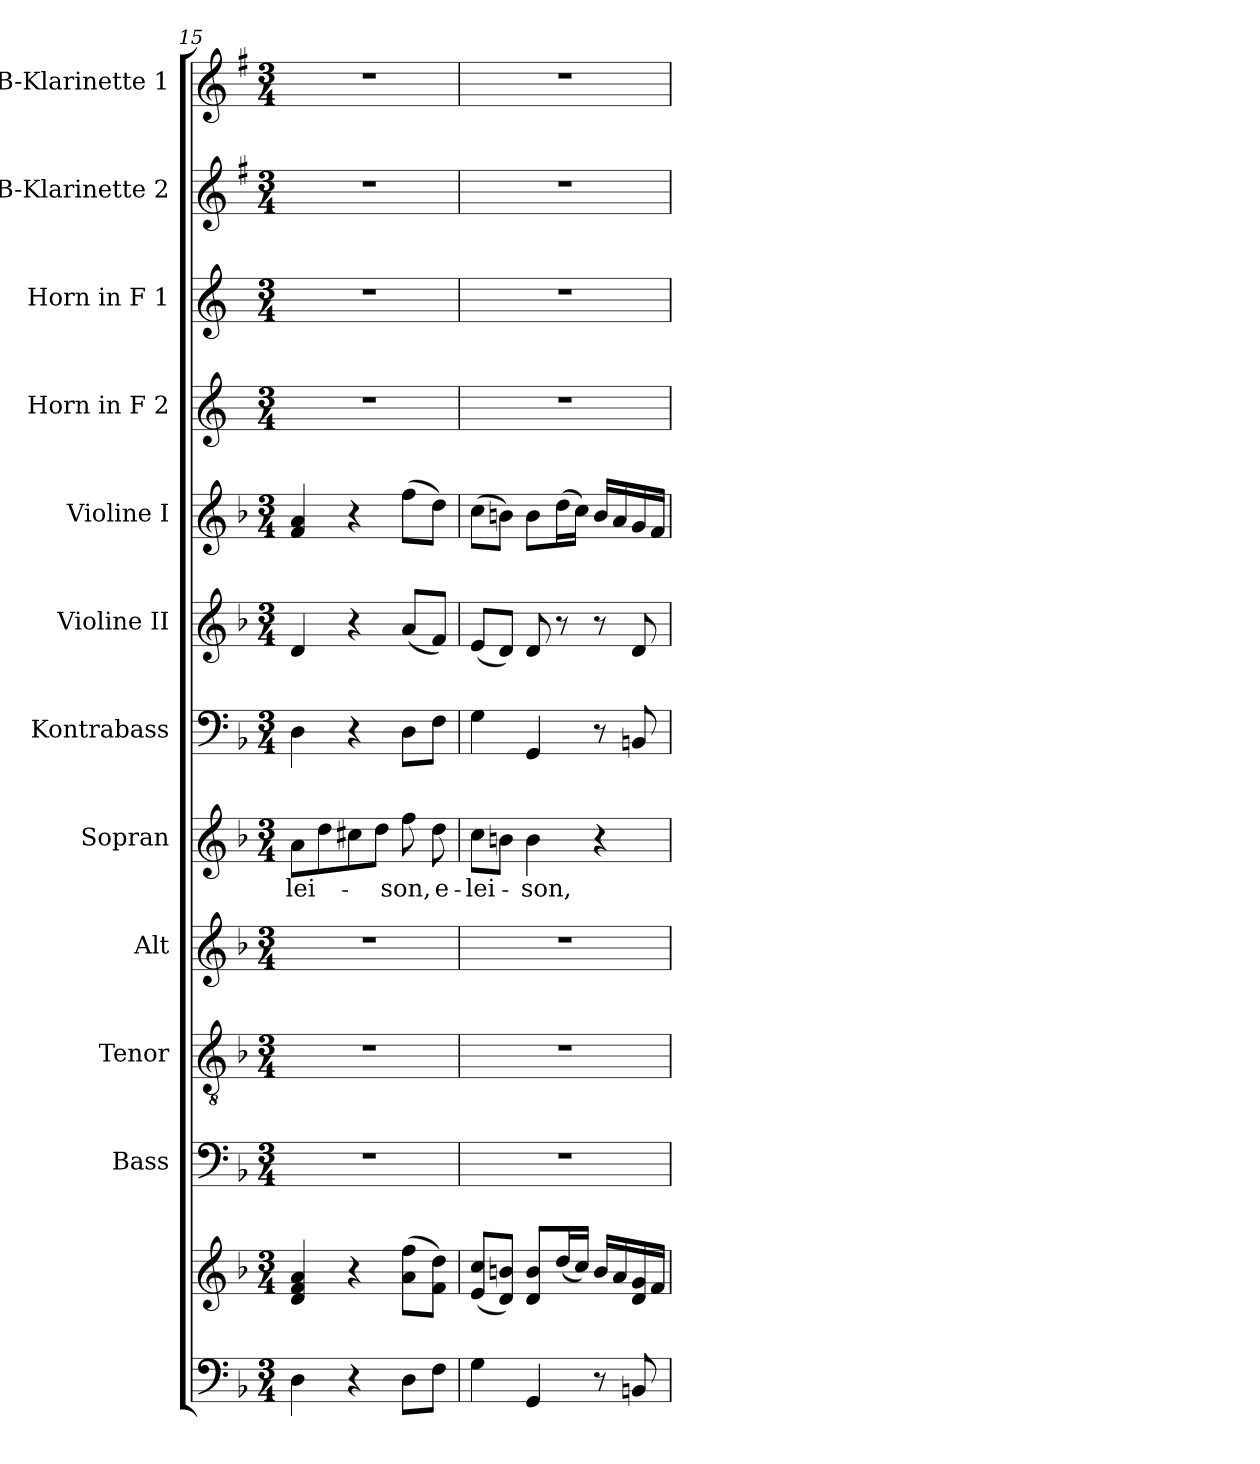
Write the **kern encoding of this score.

**kern	**kern	**kern	**kern	**kern	**kern	**text	**kern	**kern	**kern	**kern	**kern	**kern	**kern
*part12	*part12	*part11	*part10	*part9	*part8	*part8	*part7	*part6	*part5	*part4	*part3	*part2	*part1
*staff13	*staff12	*staff11	*staff10	*staff9	*staff8	*staff8	*staff7	*staff6	*staff5	*staff4	*staff3	*staff2	*staff1
*	*	*I"Bass	*I"Tenor	*I"Alt	*I"Sopran	*	*I"Kontrabass	*I"Violine II	*I"Violine I	*I"Horn in F 2	*I"Horn in F 1	*I"B-Klarinette 2	*I"B-Klarinette 1
*	*	*I'B.	*I'T.	*I'A.	*I'S.	*	*I'Kb.	*I'Vl. II	*I'Vl. I	*	*	*I'B Kl. 2	*I'B Kl. 1
*clefF4	*clefG2	*clefF4	*clefGv2	*clefG2	*clefG2	*	*clefF4	*clefG2	*clefG2	*clefG2	*clefG2	*clefG2	*clefG2
*	*	*	*	*	*	*	*ITrd7c12	*	*	*ITrd4c7	*ITrd4c7	*ITrd1c2	*ITrd1c2
*k[b-]	*k[b-]	*k[b-]	*k[b-]	*k[b-]	*k[b-]	*	*k[b-]	*k[b-]	*k[b-]	*k[b-]	*k[b-]	*k[b-]	*k[b-]
*F:	*F:	*F:	*F:	*F:	*F:	*	*F:	*F:	*F:	*F:	*F:	*F:	*F:
*M3/4	*M3/4	*M3/4	*M3/4	*M3/4	*M3/4	*	*M3/4	*M3/4	*M3/4	*M3/4	*M3/4	*M3/4	*M3/4
=15	=15	=15	=15	=15	=15	=15	=15	=15	=15	=15	=15	=15	=15
!	!	!	!	!	!	!LO:LY:b	!	!	!	!	!	!	!
4D\	4d/ 4f/ 4a/	2.r	2.r	2.r	8a\L	-lei-	4DD\	4d/	4f/ 4a/	2.r	2.r	2.r	2.r
.	.	.	.	.	8dd\	.	.	.	.	.	.	.	.
4r	4r	.	.	.	8cc#X\	.	4r	4r	4r	.	.	.	.
.	.	.	.	.	8dd\J	.	.	.	.	.	.	.	.
!	!	!	!	!	!	!LO:LY:b	!	!	!	!	!	!	!
8D\L	(>8a\ 8ff\L	.	.	.	8ff\	-son,	8DD\L	(<8a/L	(>8ff\L	.	.	.	.
!	!	!	!	!	!	!LO:LY:b	!	!	!	!	!	!	!
8F\J	8f\ 8dd\J)	.	.	.	8dd\	e-	8FF\J	8f/J)	8dd\J)	.	.	.	.
=16	=16	=16	=16	=16	=16	=16	=16	=16	=16	=16	=16	=16	=16
!	!	!	!	!	!	!LO:LY:b	!	!	!	!	!	!	!
4G\	(<8e/ 8cc/L	2.r	2.r	2.r	8cc\L	-lei-	4GG\	(<8e/L	(>8cc\L	2.r	2.r	2.r	2.r
.	8d/ 8bn/J)	.	.	.	8bn\J	.	.	8d/J)	8bn\J)	.	.	.	.
!	!	!	!	!	!	!LO:LY:b	!	!	!	!	!	!	!
4GG/	8d/ 8b/L	.	.	.	4b\	-son,	4GGG/	8d/	8b\L	.	.	.	.
.	(<16dd/L	.	.	.	.	.	.	8r	(>16dd\L	.	.	.	.
.	16cc/JJ)	.	.	.	.	.	.	.	16cc\JJ)	.	.	.	.
8r	16b/LL	.	.	.	4r	.	8r	8r	16b/LL	.	.	.	.
.	16a/	.	.	.	.	.	.	.	16a/	.	.	.	.
8BBn/	16d/ 16g/	.	.	.	.	.	8BBBn/	8d/	16g/	.	.	.	.
.	16f/JJ	.	.	.	.	.	.	.	16f/JJ	.	.	.	.
=	=	=	=	=	=	=	=	=	=	=	=	=	=
*-	*-	*-	*-	*-	*-	*-	*-	*-	*-	*-	*-	*-	*-
